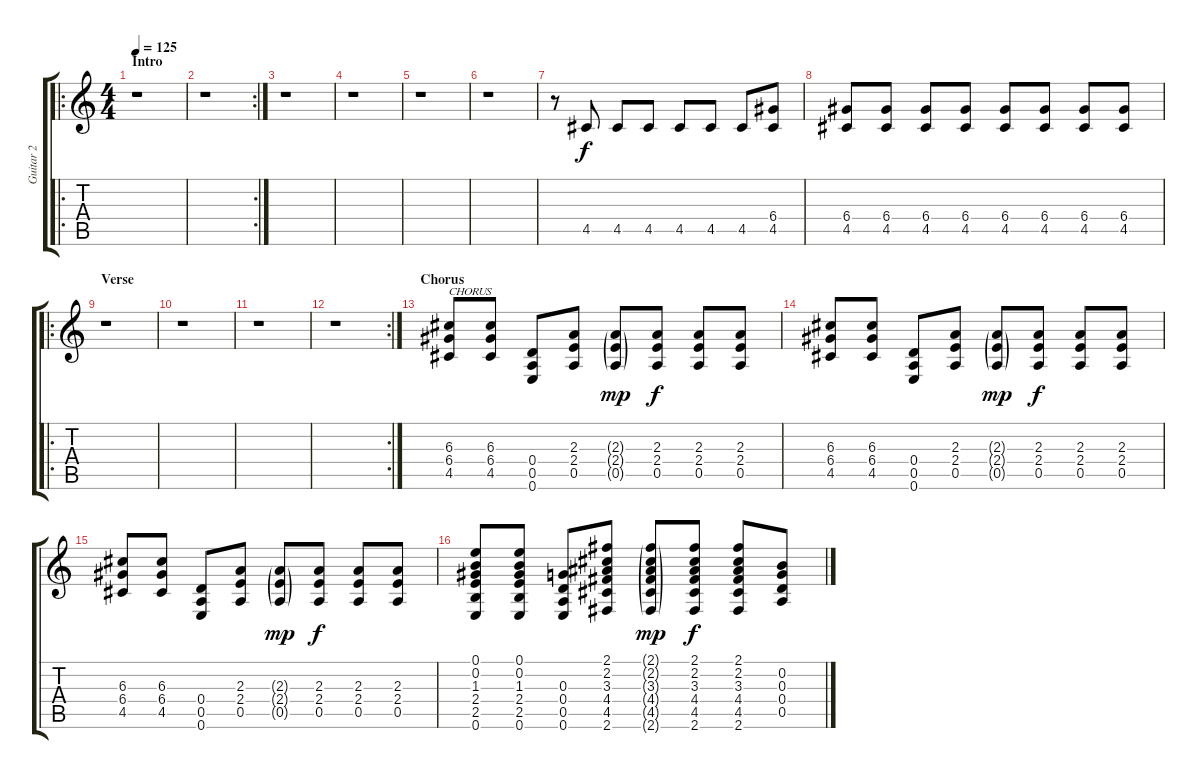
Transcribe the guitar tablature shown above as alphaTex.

\track ("Guitar 2 " "Guitar 2 ") {instrument distortionguitar}
\staff {score tabs}
\tuning (E4 B3 G3 D3 A2 E2) {hide}
\ro
\ts (4 4)
\section ("" "Intro")
\tempo 125
\clef g2
\ks c
r.1{dy f instrument distortionguitar} |
\rc 2
r.1 |
r.1 |
r.1 |
r.1 |
r.1 |
r.8 4.5.8 4.5.8 4.5.8 4.5.8 4.5.8 4.5.8 (6.4 4.5).8 |
(6.4 4.5).8 (6.4 4.5).8 (6.4 4.5).8 (6.4 4.5).8 (6.4 4.5).8 (6.4 4.5).8 (6.4 4.5).8 (6.4 4.5).8 |
\ro
\section ("" "Verse")
r.1 |
r.1 |
r.1 |
\rc 2
r.1 |
\section ("" "Chorus")
(6.3 6.4 4.5).8{txt "CHORUS"} (6.3 6.4 4.5).8 (0.4 0.5 0.6).8 (2.3 2.4 0.5).8 (2.3{g} 2.4{g} 0.5{g}).8{dy mp} (2.3 2.4 0.5).8{dy f} (2.3 2.4 0.5).8 (2.3 2.4 0.5).8 |
(6.3 6.4 4.5).8 (6.3 6.4 4.5).8 (0.4 0.5 0.6).8 (2.3 2.4 0.5).8 (2.3{g} 2.4{g} 0.5{g}).8{dy mp} (2.3 2.4 0.5).8{dy f} (2.3 2.4 0.5).8 (2.3 2.4 0.5).8 |
(6.3 6.4 4.5).8 (6.3 6.4 4.5).8 (0.4 0.5 0.6).8 (2.3 2.4 0.5).8 (2.3{g} 2.4{g} 0.5{g}).8{dy mp} (2.3 2.4 0.5).8{dy f} (2.3 2.4 0.5).8 (2.3 2.4 0.5).8 |
(0.1 0.2 1.3 2.4 2.5 0.6).8 (0.1 0.2 1.3 2.4 2.5 0.6).8 (0.3 0.4 0.5 0.6).8 (2.1 2.2 3.3 4.4 4.5 2.6).8 (2.1{g} 2.2{g} 3.3{g} 4.4{g} 4.5{g} 2.6{g}).8{dy mp} (2.1 2.2 3.3 4.4 4.5 2.6).8{dy f} (2.1 2.2 3.3 4.4 4.5 2.6).8 (0.2 0.3 0.4 0.5).8
